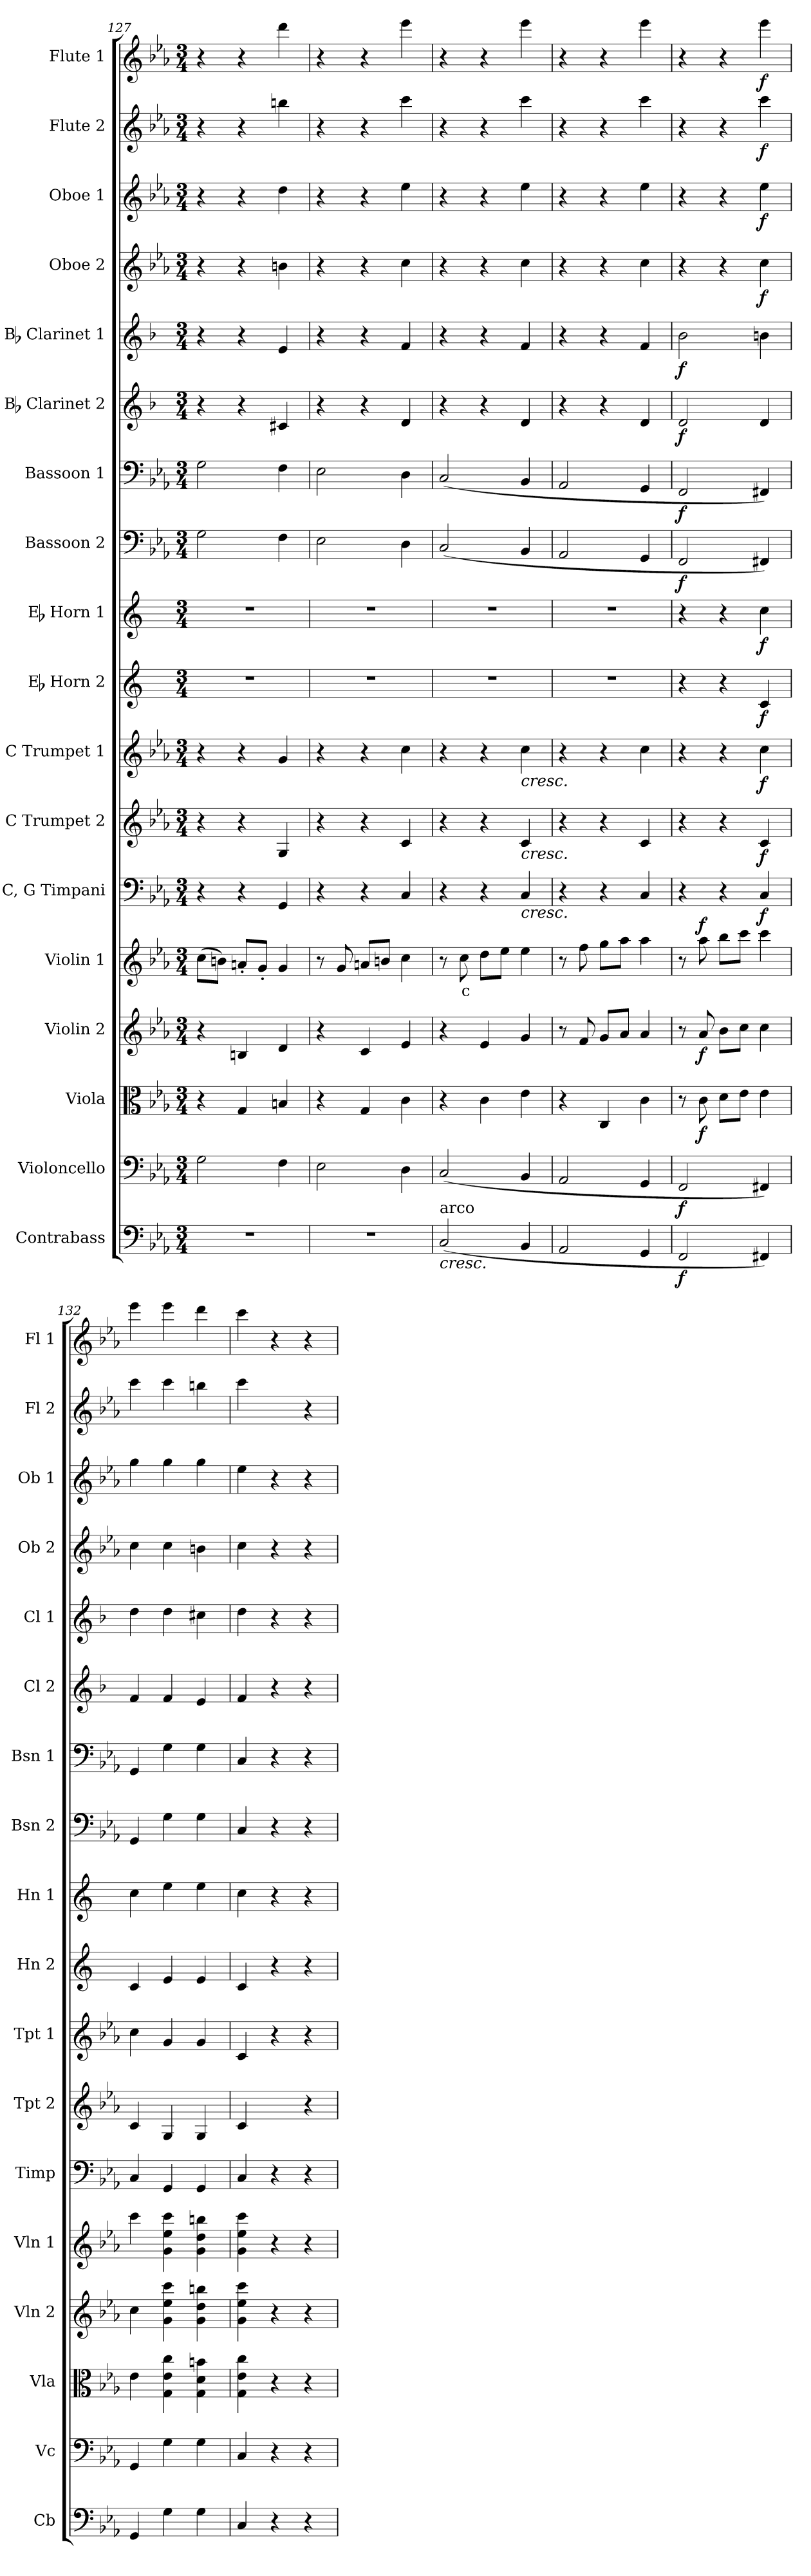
**kern	**dynam	**kern	**dynam	**kern	**dynam	**kern	**dynam	**kern	**text	**dynam	**kern	**dynam	**kern	**dynam	**kern	**dynam	**kern	**dynam	**kern	**dynam	**kern	**dynam	**kern	**dynam	**kern	**dynam	**kern	**dynam	**kern	**dynam	**kern	**dynam	**kern	**dynam	**kern	**dynam
*part18	*part18	*part17	*part17	*part16	*part16	*part15	*part15	*part14	*part14	*part14	*part13	*part13	*part12	*part12	*part11	*part11	*part10	*part10	*part9	*part9	*part8	*part8	*part7	*part7	*part6	*part6	*part5	*part5	*part4	*part4	*part3	*part3	*part2	*part2	*part1	*part1
*staff18	*staff18	*staff17	*staff17	*staff16	*staff16	*staff15	*staff15	*staff14	*staff14	*staff14	*staff13	*staff13	*staff12	*staff12	*staff11	*staff11	*staff10	*staff10	*staff9	*staff9	*staff8	*staff8	*staff7	*staff7	*staff6	*staff6	*staff5	*staff5	*staff4	*staff4	*staff3	*staff3	*staff2	*staff2	*staff1	*staff1
*I"Contrabass	*	*I"Violoncello	*	*I"Viola	*	*I"Violin 2	*	*I"Violin 1	*	*	*I"C, G Timpani	*	*I"C Trumpet 2	*	*I"C Trumpet 1	*	*I"Eb Horn 2	*	*I"Eb Horn 1	*	*I"Bassoon 2	*	*I"Bassoon 1	*	*I"Bb Clarinet 2	*	*I"Bb Clarinet 1	*	*I"Oboe 2	*	*I"Oboe 1	*	*I"Flute 2	*	*I"Flute 1	*
*I'Cb	*	*I'Vc	*	*I'Vla	*	*I'Vln 2	*	*I'Vln 1	*	*	*I'Timp	*	*I'Tpt 2	*	*I'Tpt 1	*	*I'Hn 2	*	*I'Hn 1	*	*I'Bsn 2	*	*I'Bsn 1	*	*I'Cl 2	*	*I'Cl 1	*	*I'Ob 2	*	*I'Ob 1	*	*I'Fl 2	*	*I'Fl 1	*
*clefF4	*	*clefF4	*	*clefC3	*	*clefG2	*	*clefG2	*	*	*clefF4	*	*clefG2	*	*clefG2	*	*clefG2	*	*clefG2	*	*clefF4	*	*clefF4	*	*clefG2	*	*clefG2	*	*clefG2	*	*clefG2	*	*clefG2	*	*clefG2	*
*ITrd7c12	*	*	*	*	*	*	*	*	*	*	*	*	*	*	*	*	*ITrd5c9	*	*ITrd5c9	*	*	*	*	*	*ITrd1c2	*	*ITrd1c2	*	*	*	*	*	*	*	*	*
*k[b-e-a-]	*	*k[b-e-a-]	*	*k[b-e-a-]	*	*k[b-e-a-]	*	*k[b-e-a-]	*	*	*k[b-e-a-]	*	*k[b-e-a-]	*	*k[b-e-a-]	*	*k[b-e-a-]	*	*k[b-e-a-]	*	*k[b-e-a-]	*	*k[b-e-a-]	*	*k[b-e-a-]	*	*k[b-e-a-]	*	*k[b-e-a-]	*	*k[b-e-a-]	*	*k[b-e-a-]	*	*k[b-e-a-]	*
*M3/4	*	*M3/4	*	*M3/4	*	*M3/4	*	*M3/4	*	*	*M3/4	*	*M3/4	*	*M3/4	*	*M3/4	*	*M3/4	*	*M3/4	*	*M3/4	*	*M3/4	*	*M3/4	*	*M3/4	*	*M3/4	*	*M3/4	*	*M3/4	*
=127	=127	=127	=127	=127	=127	=127	=127	=127	=127	=127	=127	=127	=127	=127	=127	=127	=127	=127	=127	=127	=127	=127	=127	=127	=127	=127	=127	=127	=127	=127	=127	=127	=127	=127	=127	=127
2.r	.	2G\	.	4r	.	4r	.	(8cc\L	.	.	4r	.	4r	.	4r	.	2.r	.	2.r	.	2G\	.	2G\	.	4r	.	4r	.	4r	.	4r	.	4r	.	4r	.
.	.	.	.	.	.	.	.	8bn\J)	.	.	.	.	.	.	.	.	.	.	.	.	.	.	.	.	.	.	.	.	.	.	.	.	.	.	.	.
.	.	.	.	4G/	.	4Bn/	.	8an'/L	.	.	4r	.	4r	.	4r	.	.	.	.	.	.	.	.	.	4r	.	4r	.	4r	.	4r	.	4r	.	4r	.
.	.	.	.	.	.	.	.	8g'/J	.	.	.	.	.	.	.	.	.	.	.	.	.	.	.	.	.	.	.	.	.	.	.	.	.	.	.	.
.	.	4F\	.	4Bn/	.	4d/	.	4g/	.	.	4GG/	.	4G/	.	4g/	.	.	.	.	.	4F\	.	4F\	.	4Bn/	.	4d/	.	4bn\	.	4dd\	.	4bbn\	.	4ddd\	.
=128	=128	=128	=128	=128	=128	=128	=128	=128	=128	=128	=128	=128	=128	=128	=128	=128	=128	=128	=128	=128	=128	=128	=128	=128	=128	=128	=128	=128	=128	=128	=128	=128	=128	=128	=128	=128
2.r	.	2E-\	.	4r	.	4r	.	8r	.	.	4r	.	4r	.	4r	.	2.r	.	2.r	.	2E-\	.	2E-\	.	4r	.	4r	.	4r	.	4r	.	4r	.	4r	.
.	.	.	.	.	.	.	.	8g/	.	.	.	.	.	.	.	.	.	.	.	.	.	.	.	.	.	.	.	.	.	.	.	.	.	.	.	.
.	.	.	.	4G/	.	4c/	.	8an/L	.	.	4r	.	4r	.	4r	.	.	.	.	.	.	.	.	.	4r	.	4r	.	4r	.	4r	.	4r	.	4r	.
.	.	.	.	.	.	.	.	8bn/J	.	.	.	.	.	.	.	.	.	.	.	.	.	.	.	.	.	.	.	.	.	.	.	.	.	.	.	.
.	.	4D\	.	4c\	.	4e-/	.	4cc\	.	.	4C/	.	4c/	.	4cc\	.	.	.	.	.	4D\	.	4D\	.	4c/	.	4e-/	.	4cc\	.	4ee-\	.	4ccc\	.	4eee-\	.
=129	=129	=129	=129	=129	=129	=129	=129	=129	=129	=129	=129	=129	=129	=129	=129	=129	=129	=129	=129	=129	=129	=129	=129	=129	=129	=129	=129	=129	=129	=129	=129	=129	=129	=129	=129	=129
!LO:TX:a:t=arco	!	!	!	!	!	!	!	!	!	!	!	!	!	!	!	!	!	!	!	!	!	!	!	!	!	!	!	!	!	!	!	!	!	!	!	!
!LO:TX:b:i:t=cresc.	!	!	!	!	!	!	!	!	!	!	!	!	!	!	!	!	!	!	!	!	!	!	!	!	!	!	!	!	!	!	!	!	!	!	!	!
(2CC/	.	(2C/	.	4r	.	4r	.	8r	.	.	4r	.	4r	.	4r	.	2.r	.	2.r	.	(2C/	.	(2C/	.	4r	.	4r	.	4r	.	4r	.	4r	.	4r	.
!	!	!	!	!	!	!	!	!	!LO:LY:b:color=#FF0000	!	!	!	!	!	!	!	!	!	!	!	!	!	!	!	!	!	!	!	!	!	!	!	!	!	!	!
.	.	.	.	.	.	.	.	8cc\	c	.	.	.	.	.	.	.	.	.	.	.	.	.	.	.	.	.	.	.	.	.	.	.	.	.	.	.
.	.	.	.	4c\	.	4e-/	.	8dd\L	.	.	4r	.	4r	.	4r	.	.	.	.	.	.	.	.	.	4r	.	4r	.	4r	.	4r	.	4r	.	4r	.
.	.	.	.	.	.	.	.	8ee-\J	.	.	.	.	.	.	.	.	.	.	.	.	.	.	.	.	.	.	.	.	.	.	.	.	.	.	.	.
!	!	!	!	!	!	!	!	!	!	!	!	!	!	!	!LO:TX:b:i:t=cresc.	!	!	!	!	!	!	!	!	!	!	!	!	!	!	!	!	!	!	!	!	!
!	!	!	!	!	!	!	!	!	!	!	!	!	!LO:TX:b:i:t=cresc.	!	!	!	!	!	!	!	!	!	!	!	!	!	!	!	!	!	!	!	!	!	!	!
!	!	!	!	!	!	!	!	!	!	!	!LO:TX:b:i:t=cresc.	!	!	!	!	!	!	!	!	!	!	!	!	!	!	!	!	!	!	!	!	!	!	!	!	!
4BBB-/	.	4BB-/	.	4e-\	.	4g/	.	4ee-\	.	.	4C/	.	4c/	.	4cc\	.	.	.	.	.	4BB-/	.	4BB-/	.	4c/	.	4e-/	.	4cc\	.	4ee-\	.	4ccc\	.	4eee-\	.
=130	=130	=130	=130	=130	=130	=130	=130	=130	=130	=130	=130	=130	=130	=130	=130	=130	=130	=130	=130	=130	=130	=130	=130	=130	=130	=130	=130	=130	=130	=130	=130	=130	=130	=130	=130	=130
2AAA-/	.	2AA-/	.	4r	.	8r	.	8r	.	.	4r	.	4r	.	4r	.	2.r	.	2.r	.	2AA-/	.	2AA-/	.	4r	.	4r	.	4r	.	4r	.	4r	.	4r	.
.	.	.	.	.	.	8f/	.	8ff\	.	.	.	.	.	.	.	.	.	.	.	.	.	.	.	.	.	.	.	.	.	.	.	.	.	.	.	.
.	.	.	.	4C/	.	8g/L	.	8gg\L	.	.	4r	.	4r	.	4r	.	.	.	.	.	.	.	.	.	4r	.	4r	.	4r	.	4r	.	4r	.	4r	.
.	.	.	.	.	.	8a-/J	.	8aa-\J	.	.	.	.	.	.	.	.	.	.	.	.	.	.	.	.	.	.	.	.	.	.	.	.	.	.	.	.
4GGG/	.	4GG/	.	4c\	.	4a-/	.	4aa-\	.	.	4C/	.	4c/	.	4cc\	.	.	.	.	.	4GG/	.	4GG/	.	4c/	.	4e-/	.	4cc\	.	4ee-\	.	4ccc\	.	4eee-\	.
=131	=131	=131	=131	=131	=131	=131	=131	=131	=131	=131	=131	=131	=131	=131	=131	=131	=131	=131	=131	=131	=131	=131	=131	=131	=131	=131	=131	=131	=131	=131	=131	=131	=131	=131	=131	=131
!	!LO:DY:b	!	!LO:DY:b	!	!	!	!	!	!	!	!	!	!	!	!	!	!	!	!	!	!	!LO:DY:b	!	!LO:DY:b	!	!LO:DY:b	!	!LO:DY:b	!	!	!	!	!	!	!	!
2FFF/	f	2FF/	f	8r	.	8r	.	8r	.	.	4r	.	4r	.	4r	.	4r	.	4r	.	2FF/	f	2FF/	f	2c/	f	2a-\	f	4r	.	4r	.	4r	.	4r	.
!	!	!	!	!	!LO:DY:b	!	!LO:DY:b	!	!	!LO:DY:b	!	!	!	!	!	!	!	!	!	!	!	!	!	!	!	!	!	!	!	!	!	!	!	!	!	!
.	.	.	.	8c\	f	8a-/	f	8aa-\	.	f	.	.	.	.	.	.	.	.	.	.	.	.	.	.	.	.	.	.	.	.	.	.	.	.	.	.
.	.	.	.	8d\L	.	8b-\L	.	8bb-\L	.	.	4r	.	4r	.	4r	.	4r	.	4r	.	.	.	.	.	.	.	.	.	4r	.	4r	.	4r	.	4r	.
.	.	.	.	8e-\J	.	8cc\J	.	8ccc\J	.	.	.	.	.	.	.	.	.	.	.	.	.	.	.	.	.	.	.	.	.	.	.	.	.	.	.	.
!	!	!	!	!	!	!	!	!	!	!	!	!LO:DY:b	!	!LO:DY:b	!	!LO:DY:b	!	!LO:DY:b	!	!LO:DY:b	!	!	!	!	!	!	!	!	!	!LO:DY:b	!	!LO:DY:b	!	!LO:DY:b	!	!LO:DY:b
4FFF#X/)	.	4FF#X/)	.	4e-\	.	4cc\	.	4ccc\	.	.	4C/	f	4c/	f	4cc\	f	4E-/	f	4e-\	f	4FF#X/)	.	4FF#X/)	.	4c/	.	4an\	.	4cc\	f	4ee-\	f	4ccc\	f	4eee-\	f
=132	=132	=132	=132	=132	=132	=132	=132	=132	=132	=132	=132	=132	=132	=132	=132	=132	=132	=132	=132	=132	=132	=132	=132	=132	=132	=132	=132	=132	=132	=132	=132	=132	=132	=132	=132	=132
4GGG/	.	4GG/	.	4e-\	.	4cc\	.	4ccc\	.	.	4C/	.	4c/	.	4cc\	.	4E-/	.	4e-\	.	4GG/	.	4GG/	.	4e-/	.	4cc\	.	4cc\	.	4gg\	.	4ccc\	.	4eee-\	.
4GG\	.	4G\	.	4G\ 4e-\ 4cc\	.	4g\ 4ee-\ 4ccc\	.	4g\ 4ee-\ 4ccc\	.	.	4GG/	.	4G/	.	4g/	.	4G/	.	4g\	.	4G\	.	4G\	.	4e-/	.	4cc\	.	4cc\	.	4gg\	.	4ccc\	.	4eee-\	.
4GG\	.	4G\	.	4G\ 4d\ 4bn\	.	4g\ 4dd\ 4bbn\	.	4g\ 4dd\ 4bbn\	.	.	4GG/	.	4G/	.	4g/	.	4G/	.	4g\	.	4G\	.	4G\	.	4d/	.	4bn\	.	4bn\	.	4gg\	.	4bbn\	.	4ddd\	.
=133	=133	=133	=133	=133	=133	=133	=133	=133	=133	=133	=133	=133	=133	=133	=133	=133	=133	=133	=133	=133	=133	=133	=133	=133	=133	=133	=133	=133	=133	=133	=133	=133	=133	=133	=133	=133
4CC/	.	4C/	.	4G\ 4e-\ 4cc\	.	4g\ 4ee-\ 4ccc\	.	4g\ 4ee-\ 4ccc\	.	.	4C/	.	4c/	.	4c/	.	4E-/	.	4e-\	.	4C/	.	4C/	.	4e-/	.	4cc\	.	4cc\	.	4ee-\	.	4ccc\	.	4ccc\	.
4r	.	4r	.	4r	.	4r	.	4r	.	.	4r	.	4ryy	.	4r	.	4r	.	4r	.	4r	.	4r	.	4r	.	4r	.	4r	.	4r	.	4ryy	.	4r	.
4r	.	4r	.	4r	.	4r	.	4r	.	.	4r	.	4r	.	4r	.	4r	.	4r	.	4r	.	4r	.	4r	.	4r	.	4r	.	4r	.	4r	.	4r	.
=	=	=	=	=	=	=	=	=	=	=	=	=	=	=	=	=	=	=	=	=	=	=	=	=	=	=	=	=	=	=	=	=	=	=	=	=
*-	*-	*-	*-	*-	*-	*-	*-	*-	*-	*-	*-	*-	*-	*-	*-	*-	*-	*-	*-	*-	*-	*-	*-	*-	*-	*-	*-	*-	*-	*-	*-	*-	*-	*-	*-	*-
